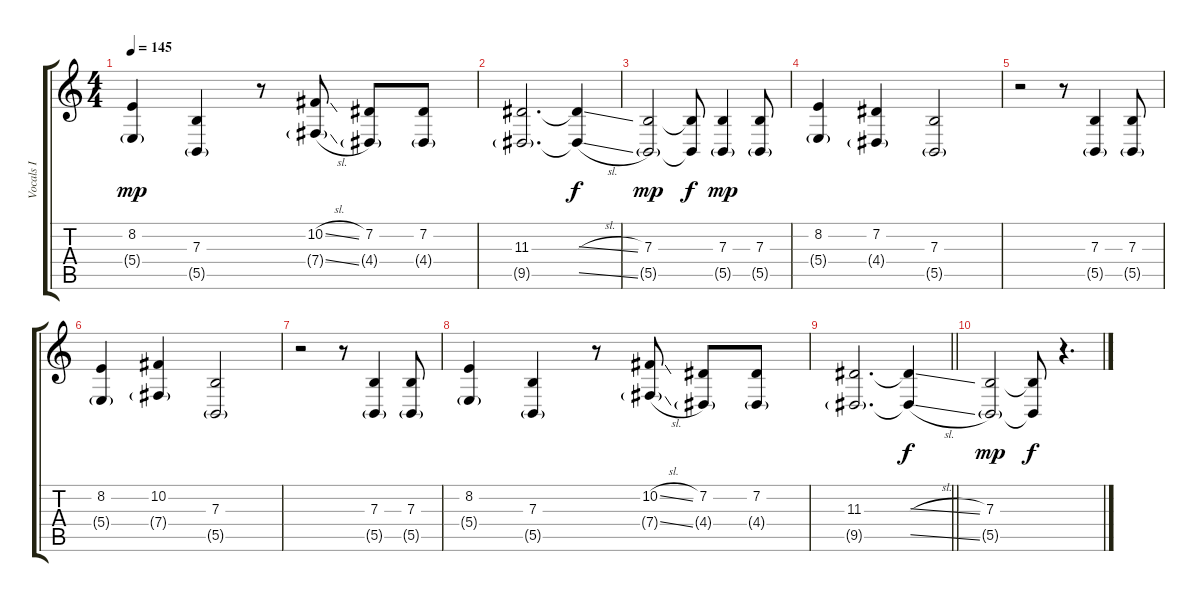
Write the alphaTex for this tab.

\track ("Vocals I" "Vocals I") {instrument clarinet}
\staff {score tabs}
\tuning (Db4 Ab3 E3 B2 Gb2 Db2) {hide}
\ts (4 4)
\tempo 145
\clef g2
\ks c
(8.2 5.4{g}).4{dy mp} (7.3 5.5{g}).4 r.8 (10.2{sl} 7.4{sl g}).8 (7.2 4.4{g}).8 (7.2 4.4{g}).8 |
(11.3 9.5{g}).2{d} (11.3{sl t} 9.5{sl t}).4{dy f} |
(7.3 5.5{g}).2{dy mp} (7.3{t} 5.5{t}).8{dy f} (7.3 5.5{g}).4{dy mp} (7.3 5.5{g}).8 |
(8.2 5.4{g}).4 (7.2 4.4{g}).4 (7.3 5.5{g}).2 |
r.2 r.8 (7.3 5.5{g}).4 (7.3 5.5{g}).8 |
(8.2 5.4{g}).4 (10.2 7.4{g}).4 (7.3 5.5{g}).2 |
r.2 r.8 (7.3 5.5{g}).4 (7.3 5.5{g}).8 |
(8.2 5.4{g}).4 (7.3 5.5{g}).4 r.8 (10.2{sl} 7.4{sl g}).8 (7.2 4.4{g}).8 (7.2 4.4{g}).8 |
\barLineRight lightlight
(11.3 9.5{g}).2{d} (11.3{sl t} 9.5{sl t}).4{dy f} |
(7.3 5.5{g}).2{dy mp} (7.3{t} 5.5{t}).8{dy f} r.4{d}
